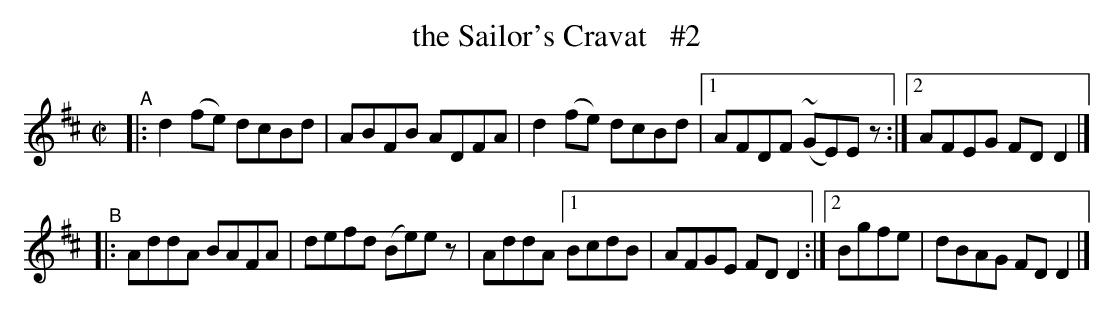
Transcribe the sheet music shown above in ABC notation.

X:1
T: the Sailor's Cravat   #2
M: C|
L: 1/8
K: D
"^A"\
|: d2(fe) dcBd | ABFB ADFA | d2(fe) dcBd |\
[1 AFDF (~GE)Ez :|[2 AFEG FDD2 |]
"^B"\
|: AddA BAFA | defd (Be)ez | AddA \
[1 BcdB | AFGE FDD2 :|[2 Bgfe | dBAG FDD2 |]
